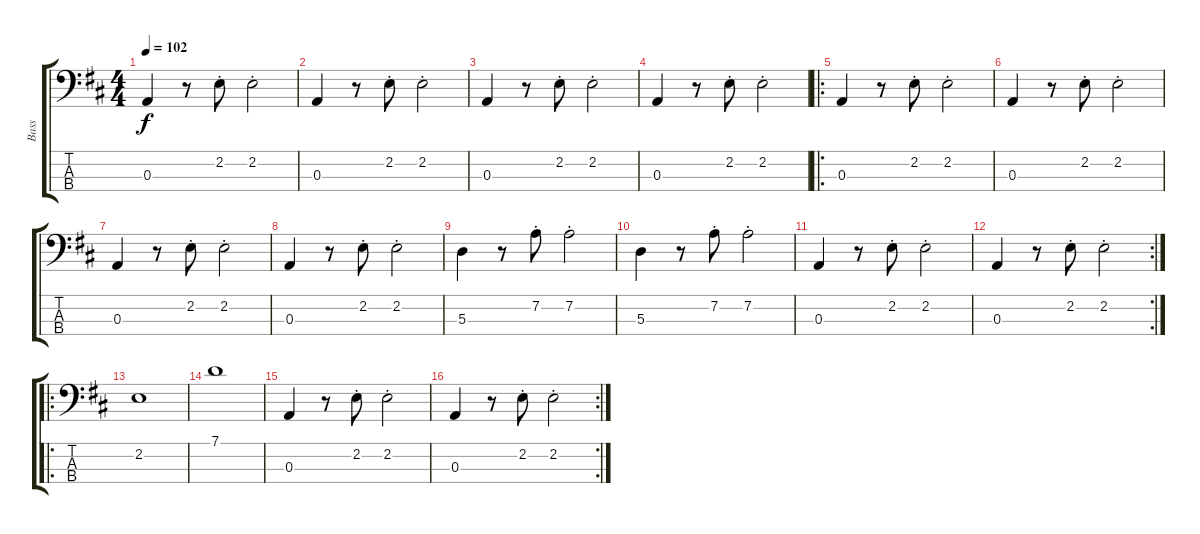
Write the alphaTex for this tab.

\track ("Bass" "Bass") {instrument acousticbass}
\staff {score tabs}
\tuning (G2 D2 A1 E1) {hide}
\ts (4 4)
\tempo 102
\clef f4
\ks d
0.3.4{dy f instrument acousticbass} r.8 2.2{st}.8 2.2{st}.2 |
0.3.4 r.8 2.2{st}.8 2.2{st}.2 |
0.3.4 r.8 2.2{st}.8 2.2{st}.2 |
0.3.4 r.8 2.2{st}.8 2.2{st}.2 |
\ro
0.3.4 r.8 2.2{st}.8 2.2{st}.2 |
0.3.4 r.8 2.2{st}.8 2.2{st}.2 |
0.3.4 r.8 2.2{st}.8 2.2{st}.2 |
0.3.4 r.8 2.2{st}.8 2.2{st}.2 |
5.3.4 r.8 7.2{st}.8 7.2{st}.2 |
5.3.4 r.8 7.2{st}.8 7.2{st}.2 |
0.3.4 r.8 2.2{st}.8 2.2{st}.2 |
\rc 2
0.3.4 r.8 2.2{st}.8 2.2{st}.2 |
\ro
2.2.1 |
7.1.1 |
0.3.4 r.8 2.2{st}.8 2.2{st}.2 |
\rc 2
0.3.4 r.8 2.2{st}.8 2.2{st}.2
